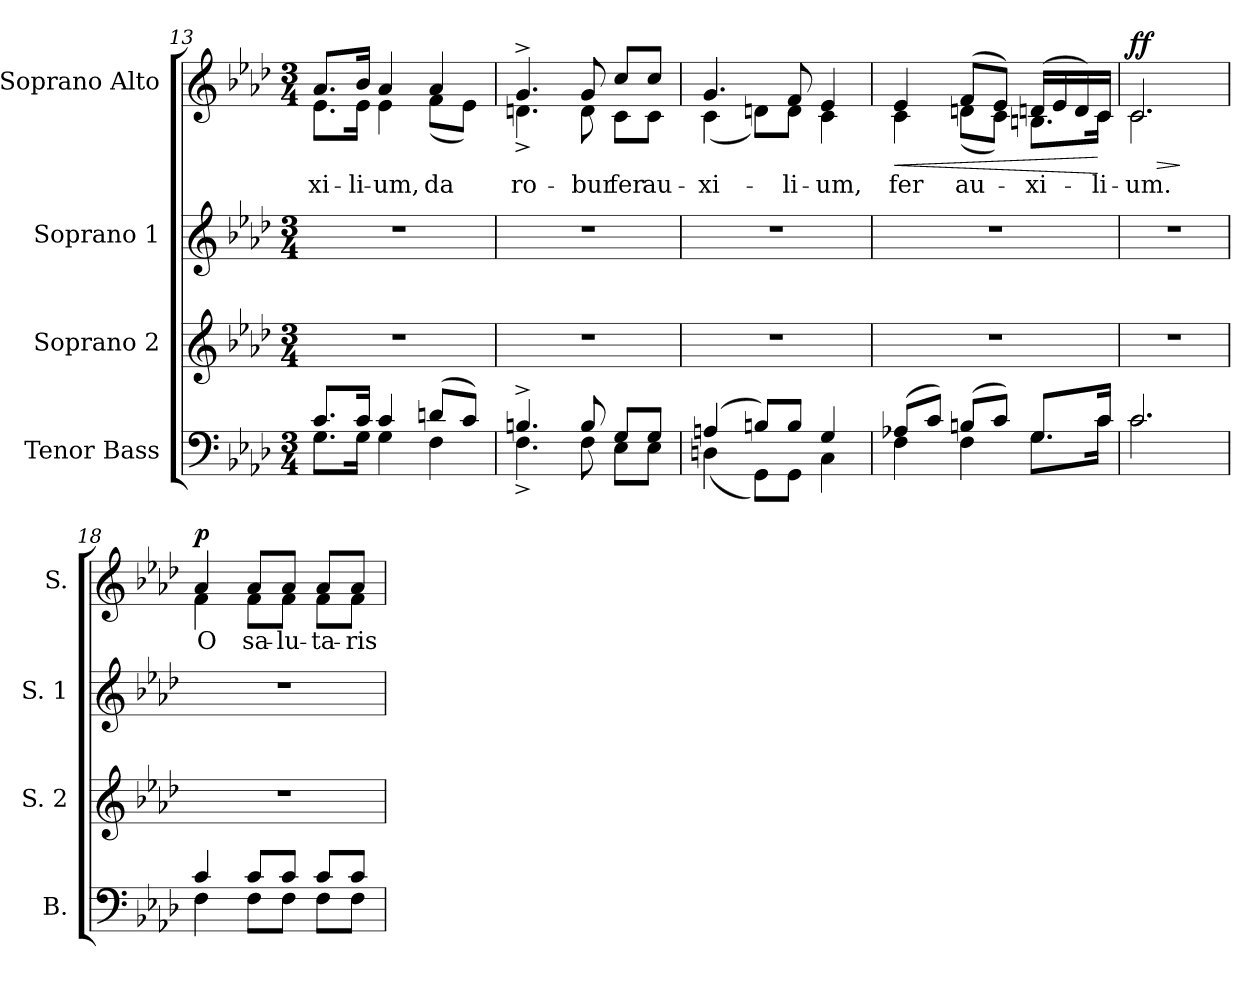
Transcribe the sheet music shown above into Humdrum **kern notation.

**kern	**kern	**kern	**kern	**text	**dynam
*part4	*part3	*part2	*part1	*part1	*part1
*staff4	*staff3	*staff2	*staff1	*staff1	*staff1
*I"Tenor Bass	*I"Soprano 2	*I"Soprano 1	*I"Soprano Alto	*	*
*I'B.	*I'S. 2	*I'S. 1	*I'S.	*	*
*clefF4	*clefG2	*clefG2	*clefG2	*	*
*k[b-e-a-d-]	*k[b-e-a-d-]	*k[b-e-a-d-]	*k[b-e-a-d-]	*	*
*f:	*f:	*f:	*f:	*	*
*M3/4	*M3/4	*M3/4	*M3/4	*	*
=13	=13	=13	=13	=13	=13
*^	*	*	*	*	*
!	!	!LO:N:vis=1	!LO:N:vis=1	!	!	!
!	!	!	!	!	!LO:LY:b:color=#000000	!
*	*	*	*	*^	*	*
8.ci/L	8.Gi\L	2.r	2.r	8.a-i/L	8.e-i\L	-xi-	.
!	!	!	!	!	!	!LO:LY:b:color=#000000	!
16ci/Jk	16Gi\Jk	.	.	16b-i/Jk	16e-i\Jk	-li-	.
!	!	!	!	!	!	!LO:LY:b:color=#000000	!
4ci/	4Gi\	.	.	4a-i/	4e-i\	-um,	.
!	!	!	!	!	!	!LO:LY:b:color=#000000	!
(8dni/L	4Fi\	.	.	4a-i/	(8fi\L	da	.
8ci/J)	.	.	.	.	8e-i\J)	.	.
!!LO:LB:g=z	!!
=14	=14	=14	=14	=14	=14	=14	=14
!	!	!LO:N:vis=1	!LO:N:vis=1	!	!	!	!
!	!	!	!	!	!	!LO:LY:b:color=#000000	!
4.Bn^i/	4.F^i\	2.r	2.r	4.g^i/	4.dn^i\	ro-	.
!	!	!	!	!	!	!LO:LY:b:color=#000000	!
8Bi/	8Fi\	.	.	8gi/	8di\	-bur	.
!	!	!	!	!	!	!LO:LY:b:color=#000000	!
8Gi/L	8E-i\L	.	.	8cci/L	8ci\L	fer	.
!	!	!	!	!	!	!LO:LY:b:color=#000000	!
8Gi/J	8E-i\J	.	.	8cci/J	8ci\J	au-	.
=15	=15	=15	=15	=15	=15	=15	=15
!	!	!LO:N:vis=1	!LO:N:vis=1	!	!	!	!
!	!	!	!	!	!	!LO:LY:b:color=#000000	!
(4Ani/	(4Dni\	2.r	2.r	4.gi/	(4ci\	-xi-	.
8Bni/L)	8GGi\L)	.	.	.	8dni\L)	.	.
!	!	!	!	!	!	!LO:LY:b:color=#000000	!
8Bi/J	8GGi\J	.	.	8fi/	8di\J	-li-	.
!	!	!	!	!	!	!LO:LY:b:color=#000000	!
4Gi/	4Ci\	.	.	4e-i/	4ci\	-um,	.
=16	=16	=16	=16	=16	=16	=16	=16
!	!	!LO:N:vis=1	!LO:N:vis=1	!	!	!	!
!	!	!	!	!	!	!LO:LY:b:color=#000000	!LO:HP:b
(8A-Xi/L	4Fi\	2.r	2.r	4e-i/	4ci\	fer	<
8ci/J)	.	.	.	.	.	.	.
!	!	!	!	!	!	!LO:LY:b:color=#000000	!
(8Bni/L	4Fi\	.	.	(8fi/L	(8dni\L	au-	.
8ci/J)	.	.	.	8e-i/J)	8ci\J)	.	.
!	!	!	!	!	!	!LO:LY:b:color=#000000	!
8.Gi/L	8.Gi\L	.	.	(16dni/LL	8.Bni\L	-xi-	.
.	.	.	.	16e-i/	.	.	.
.	.	.	.	16di/)	.	.	.
!	!	!	!	!	!	!LO:LY:b:color=#000000	!
16ci/Jk	16ci\Jk	.	.	16ci/JJ	16ci\Jk	-li-	[
=17	=17	=17	=17	=17	=17	=17	=17
!	!	!LO:N:vis=1	!LO:N:vis=1	!	!	!	!
!	!	!	!	!	!	!LO:LY:b:color=#000000	!LO:HP:b
2.ci/	2.ci\	2.r	2.r	2.ci/	2.ci\	-um.	> ff
*v	*v	*	*	*v	*v	*	*
.	.	.	.	.	]
!!LO:PB:g=z
=18	=18	=18	=18	=18	=18
*^	*	*	*	*	*
!	!	!LO:N:vis=1	!LO:N:vis=1	!	!	!
!	!	!	!	!	!LO:LY:b:color=#000000	!
*	*	*	*	*^	*	*
4ci/	4Fi\	2.r	2.r	4a-i/	4fi\	O	p
!	!	!	!	!	!	!LO:LY:b:color=#000000	!
8ci/L	8Fi\L	.	.	8a-i/L	8fi\L	sa-	.
!	!	!	!	!	!	!LO:LY:b:color=#000000	!
8ci/J	8Fi\J	.	.	8a-i/J	8fi\J	-lu-	.
!	!	!	!	!	!	!LO:LY:b:color=#000000	!
8ci/L	8Fi\L	.	.	8a-i/L	8fi\L	-ta-	.
!	!	!	!	!	!	!LO:LY:b:color=#000000	!
8ci/J	8Fi\J	.	.	8a-i/J	8fi\J	-ris	.
*v	*v	*	*	*v	*v	*	*
=	=	=	=	=	=
*-	*-	*-	*-	*-	*-
